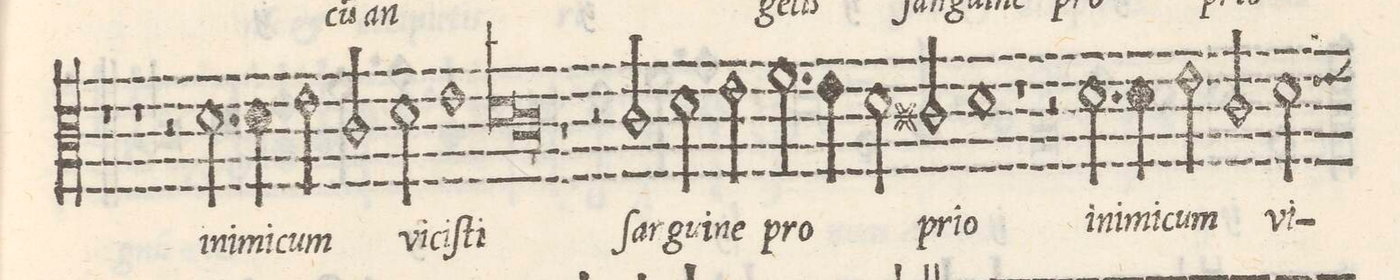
**kern	**text
*I"TENOR	*
*clefC3	*
*k[]	*
*met(C|)	*
*M2/1	*
1r	.
=48-	=48-
1r	.
2r	.
2.d\	i-
=49-	=49-
4d\	-ni-
2e\	-mi-
2cny/	-cum
2d\	vi-
=50-	=50-
1e\	-ciſ-
*lig	*
1d\	-ti
=51-	=51-
1c\	.
*Xlig	*
1r	.
=52-	=52-
2r	.
2c/	ſan-
2d\	-gui-
2e\	-ne
=53-	=53-
2.f\	pro-
4e\	.
2d\	.
2c#X/	-pri-
=54-	=54-
1d\	-o
1r	.
=55-	=55-
2r	.
2.d\	i-
4d\	-ni-
2e\	-mi-
=56-	=56-
2cny/	-cum
2d\	vi-
*custos:e	*
*-	*-
